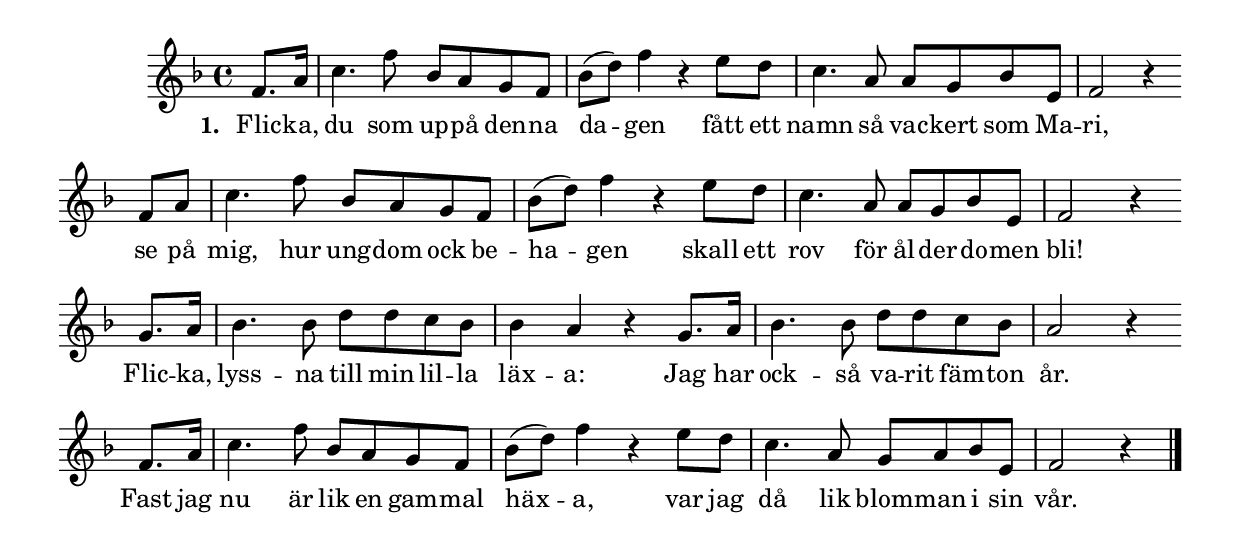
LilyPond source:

{
\time 4/4
\key f \major

\partial 4
 f'8. a'16  | 
 c''4. f''8 bes' a' g' f'  | 
 bes'-( d''-) f''4 r e''8 d''  | 
 c''4. a'8 a' g' bes' e'  | 
 f'2 r4 \break \bar "" f'8 a'  | 
 c''4. f''8 bes' a' g' f'  | 
 bes'-( d''-) f''4 r e''8 d''  | 
 c''4. a'8 a' g' bes' e'  | 
 f'2 r4 \break \bar "" g'8. a'16  | 
 bes'4. bes'8 d'' d'' c'' bes'  | 
 bes'4 a' r g'8. a'16  | 
 bes'4. bes'8 d'' d'' c'' bes'  | 
 a'2 r4 \break \bar "" f'8. a'16  | 
 c''4. f''8 bes' a' g' f'  | 
 bes'-( d''-) f''4 r e''8 d''  | 
 c''4. a'8 g' a' bes' e'  | 
 f'2 r4 \bar "|."
 }
 \addlyrics {
     \set stanza = #"1. "
     Flic -- ka, du som up -- på den -- na da -- gen fått ett
     namn så vac -- kert som Ma -- ri, se på mig, hur ung -- dom ock be -- 
     ha --  -- gen skall ett rov för ål -- der -- do -- men bli! Flic -- ka,
     lyss -- na till min lil -- la läx -- a: Jag har
     ock -- så va -- rit fäm -- ton år. Fast jag nu är lik en gam -- mal
     häx --  -- a, var jag då lik blom -- man i sin vår.
}
